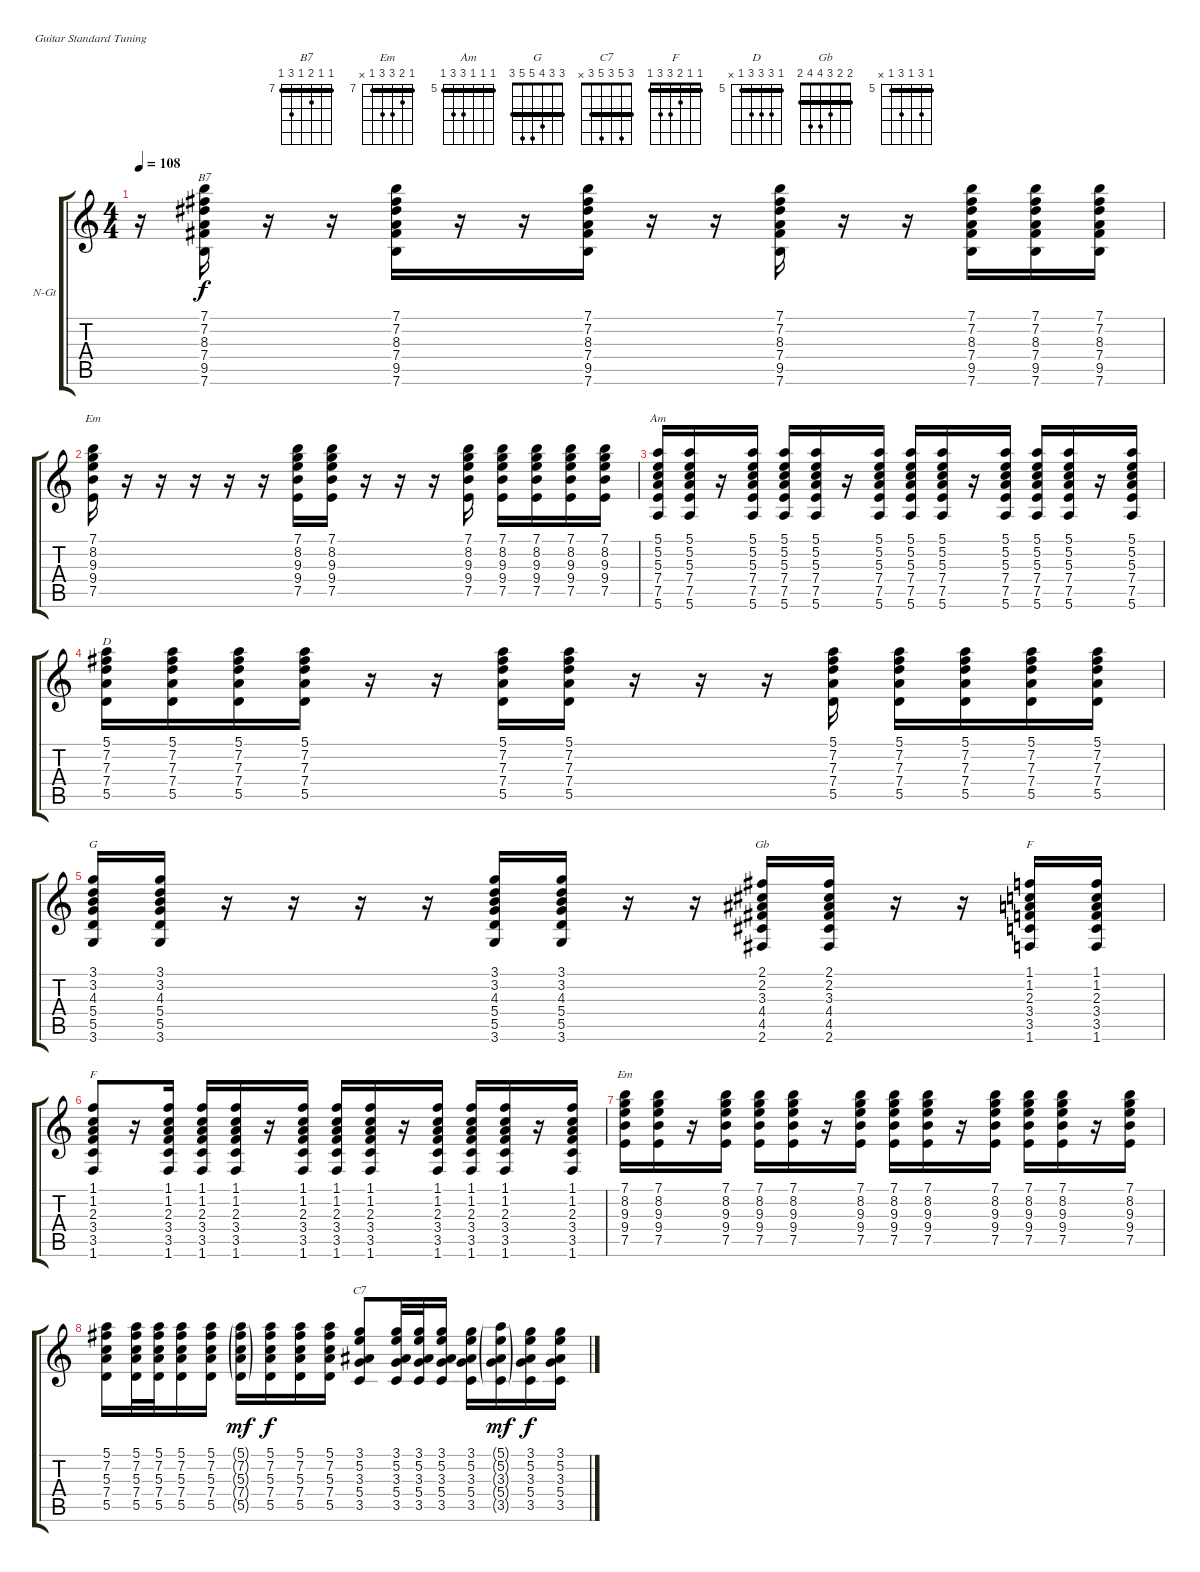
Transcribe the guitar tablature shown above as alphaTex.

\bracketExtendMode groupsimilarinstruments
\firstSystemTrackNameOrientation horizontal
\otherSystemsTrackNameOrientation horizontal
\track ("Al Di Meola" "N-Gt") {instrument acousticguitarnylon}
\staff {score tabs}
\tuning (E4 B3 G3 D3 A2 E2)
\chord ("B7" 7 7 8 7 9 7) {firstfret 7 showfingering false barre (7 7 7)}
\chord ("Em" 7 8 9 9 7 x) {firstfret 7 showfingering false barre 7}
\chord ("Am" 5 5 5 7 7 5) {firstfret 5 showfingering false barre (5 5 5)}
\chord ("G" 3 3 4 5 5 3) {showfingering false barre (3 3)}
\chord ("C7" 3 5 3 5 3 x) {showfingering false barre (3 3)}
\chord ("F" 1 1 2 3 3 1) {showfingering false barre (1 1)}
\chord ("D" 5 7 7 7 5 x) {firstfret 5 showfingering false barre 5}
\chord ("Gb" 2 2 3 4 4 2) {showfingering false barre (2 2)}
\chord ("" 5 7 5 7 5 x) {firstfret 5 showfingering false barre (5 5)}
\ts (4 4)
\tempo 108
\clef g2
\ks c
r.16{dy f} (7.1 7.2 8.3 7.4 9.5 7.6).16{ch "B7"} r.16 r.16 (7.1 7.2 8.3 7.4 9.5 7.6).16 r.16 r.16 (7.1 7.2 8.3 7.4 9.5 7.6).16 r.16 r.16 (7.1 7.2 8.3 7.4 9.5 7.6).16 r.16 r.16 (7.1 7.2 8.3 7.4 9.5 7.6).16 (7.1 7.2 8.3 7.4 9.5 7.6).16 (7.1 7.2 8.3 7.4 9.5 7.6).16 |
(7.1 8.2 9.3 9.4 7.5).16{ch "Em"} r.16 r.16 r.16 r.16 r.16 (7.1 8.2 9.3 9.4 7.5).16 (7.1 8.2 9.3 9.4 7.5).16 r.16 r.16 r.16 (7.1 8.2 9.3 9.4 7.5).16 (7.1 8.2 9.3 9.4 7.5).16 (7.1 8.2 9.3 9.4 7.5).16 (7.1 8.2 9.3 9.4 7.5).16 (7.1 8.2 9.3 9.4 7.5).16 |
(5.1 5.2 5.3 7.4 7.5 5.6).16{ch "Am"} (5.1 5.2 5.3 7.4 7.5 5.6).16 r.16 (5.1 5.2 5.3 7.4 7.5 5.6).16 (5.1 5.2 5.3 7.4 7.5 5.6).16 (5.1 5.2 5.3 7.4 7.5 5.6).16 r.16 (5.1 5.2 5.3 7.4 7.5 5.6).16 (5.1 5.2 5.3 7.4 7.5 5.6).16 (5.1 5.2 5.3 7.4 7.5 5.6).16 r.16 (5.1 5.2 5.3 7.4 7.5 5.6).16 (5.1 5.2 5.3 7.4 7.5 5.6).16 (5.1 5.2 5.3 7.4 7.5 5.6).16 r.16 (5.1 5.2 5.3 7.4 7.5 5.6).16 |
(5.1 7.2 7.3 7.4 5.5).16{ch "D"} (5.1 7.2 7.3 7.4 5.5).16 (5.1 7.2 7.3 7.4 5.5).16 (5.1 7.2 7.3 7.4 5.5).16 r.16 r.16 (5.1 7.2 7.3 7.4 5.5).16 (5.1 7.2 7.3 7.4 5.5).16 r.16 r.16 r.16 (5.1 7.2 7.3 7.4 5.5).16 (5.1 7.2 7.3 7.4 5.5).16 (5.1 7.2 7.3 7.4 5.5).16 (5.1 7.2 7.3 7.4 5.5).16 (5.1 7.2 7.3 7.4 5.5).16 |
(3.1 3.2 4.3 5.4 5.5 3.6).16{ch "G"} (3.1 3.2 4.3 5.4 5.5 3.6).16 r.16 r.16 r.16 r.16 (3.1 3.2 4.3 5.4 5.5 3.6).16 (3.1 3.2 4.3 5.4 5.5 3.6).16 r.16 r.16 (2.1 2.2 3.3 4.4 4.5 2.6).16{ch "Gb"} (2.1 2.2 3.3 4.4 4.5 2.6).16 r.16 r.16 (1.1 1.2 2.3 3.4 3.5 1.6).16{ch "F"} (1.1 1.2 2.3 3.4 3.5 1.6).16 |
(1.1 1.2 2.3 3.4 3.5 1.6).8{ch "F"} r.16 (1.1 1.2 2.3 3.4 3.5 1.6).16 (1.1 1.2 2.3 3.4 3.5 1.6).16 (1.1 1.2 2.3 3.4 3.5 1.6).16 r.16 (1.1 1.2 2.3 3.4 3.5 1.6).16 (1.1 1.2 2.3 3.4 3.5 1.6).16 (1.1 1.2 2.3 3.4 3.5 1.6).16 r.16 (1.1 1.2 2.3 3.4 3.5 1.6).16 (1.1 1.2 2.3 3.4 3.5 1.6).16 (1.1 1.2 2.3 3.4 3.5 1.6).16 r.16 (1.1 1.2 2.3 3.4 3.5 1.6).16 |
(7.1 8.2 9.3 9.4 7.5).16{ch "Em"} (7.1 8.2 9.3 9.4 7.5).16 r.16 (7.1 8.2 9.3 9.4 7.5).16 (7.1 8.2 9.3 9.4 7.5).16 (7.1 8.2 9.3 9.4 7.5).16 r.16 (7.1 8.2 9.3 9.4 7.5).16 (7.1 8.2 9.3 9.4 7.5).16 (7.1 8.2 9.3 9.4 7.5).16 r.16 (7.1 8.2 9.3 9.4 7.5).16 (7.1 8.2 9.3 9.4 7.5).16 (7.1 8.2 9.3 9.4 7.5).16 r.16 (7.1 8.2 9.3 9.4 7.5).16 |
(5.1 7.2 5.3 7.4 5.5).16{ch ""} (5.1 7.2 5.3 7.4 5.5).32 (5.1 7.2 5.3 7.4 5.5).32 (5.1 7.2 5.3 7.4 5.5).16 (5.1 7.2 5.3 7.4 5.5).16 (5.1{g} 7.2{g} 5.3{g} 7.4{g} 5.5{g}).16{dy mf} (5.1 7.2 5.3 7.4 5.5).16{dy f} (5.1 7.2 5.3 7.4 5.5).16 (5.1 7.2 5.3 7.4 5.5).16 (3.1 5.2 3.3 5.4 3.5).8{ch "C7"} (3.1 5.2 3.3 5.4 3.5).32 (3.1 5.2 3.3 5.4 3.5).32 (3.1 5.2 3.3 5.4 3.5).16 (3.1 5.2 3.3 5.4 3.5).16 (5.1{g} 5.2{g} 3.3{g} 5.4{g} 3.5{g}).16{dy mf} (3.1 5.2 3.3 5.4 3.5).16{dy f} (3.1 5.2 3.3 5.4 3.5).16
